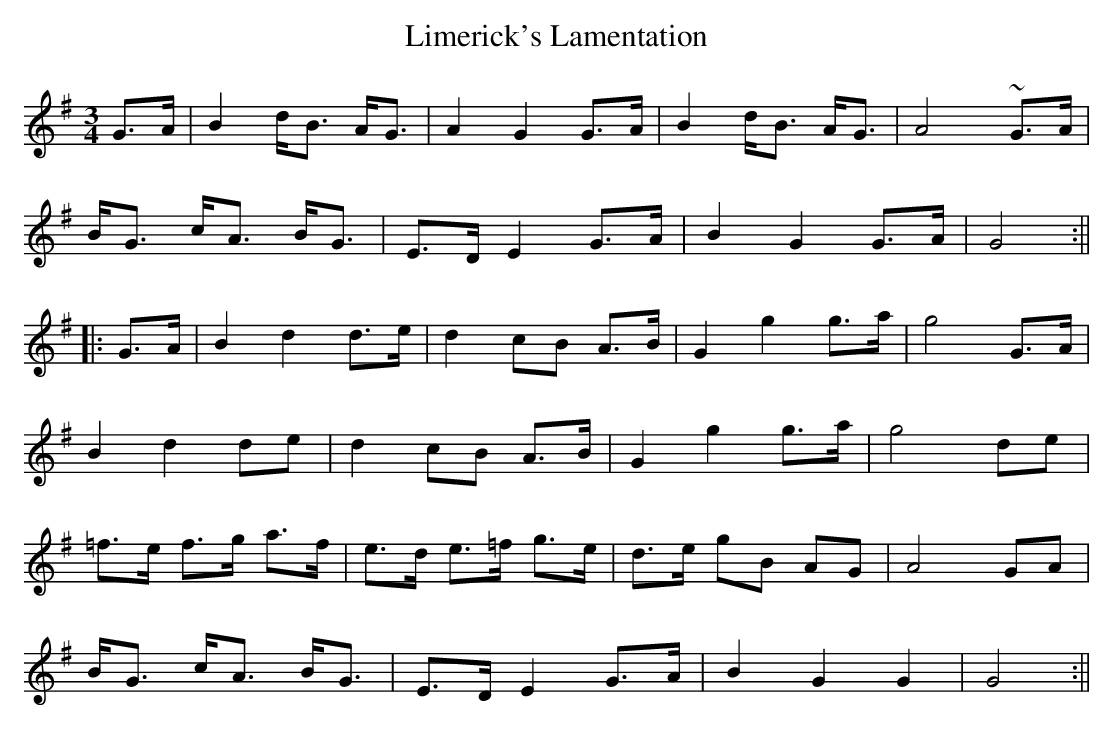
X:1
T:Limerick's Lamentation
M:3/4
L:1/8
K:G
G>A | B2 d<B A<G | A2 G2 G>A | B2 d<B A<G | A4 ~G>A |
B<G c<A B<G | E>D E2 G>A | B2 G2 G>A | G4 :||
||: G>A | B2 d2 d>e | d2 cB A>B | G2 g2 g>a | g4 G>A |
B2 d2 de | d2 cB A>B | G2 g2 g>a | g4 de |
=f>e f>g a>f | e>d e>=f g>e | d>e gB AG | A4 GA |
B<G c<A B<G | E>D E2 G>A | B2 G2 G2 | G4 :||
